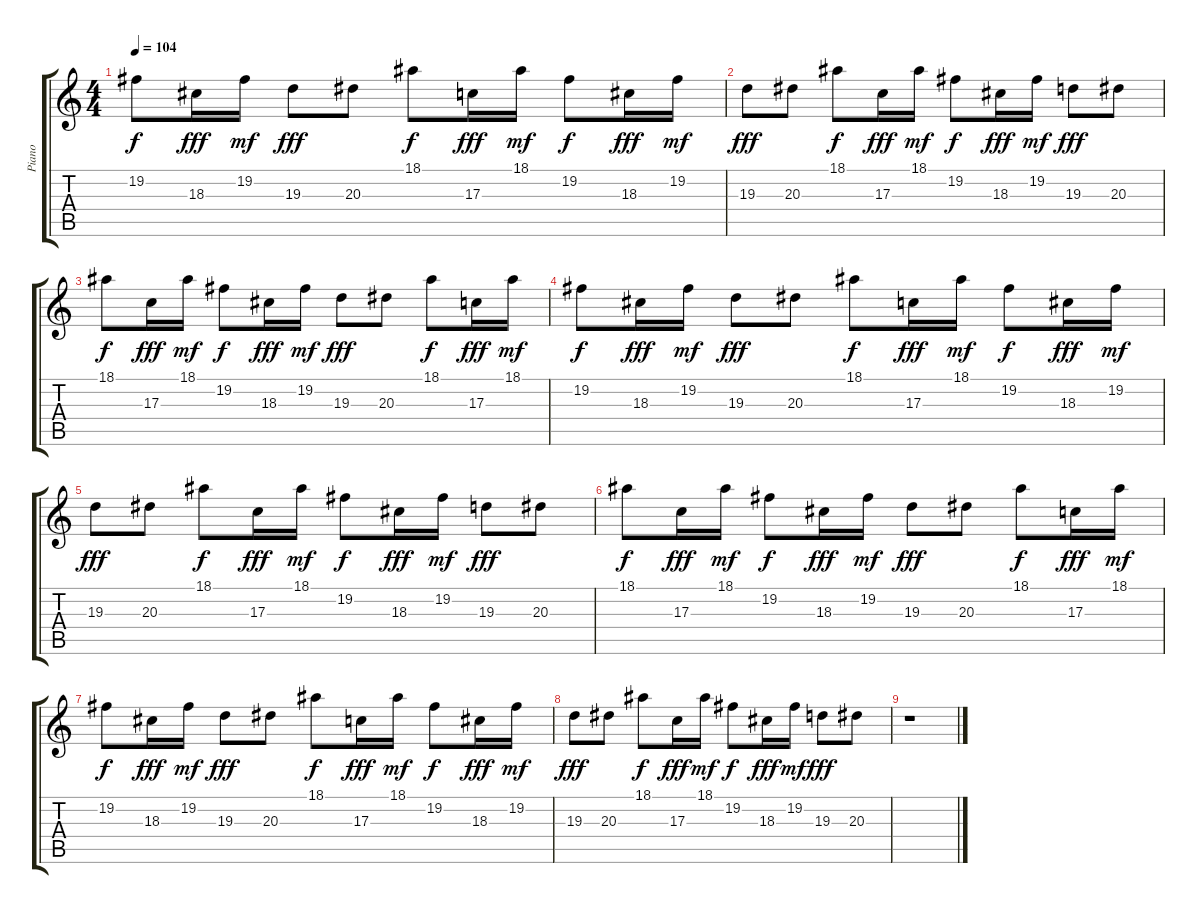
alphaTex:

\track ("Piano" "Piano") {instrument acousticgrandpiano}
\staff {score tabs}
\tuning (E4 B3 G3 D3 A2 E2) {hide}
\ts (4 4)
\tempo 104
\clef g2
\ks c
19.2.8{dy f} 18.3.16{dy fff} 19.2.16{dy mf} 19.3.8{dy fff} 20.3.8 18.1.8{dy f} 17.3.16{dy fff} 18.1.16{dy mf} 19.2.8{dy f} 18.3.16{dy fff} 19.2.16{dy mf} |
19.3.8{dy fff} 20.3.8 18.1.8{dy f} 17.3.16{dy fff} 18.1.16{dy mf} 19.2.8{dy f} 18.3.16{dy fff} 19.2.16{dy mf} 19.3.8{dy fff} 20.3.8 |
18.1.8{dy f} 17.3.16{dy fff} 18.1.16{dy mf} 19.2.8{dy f} 18.3.16{dy fff} 19.2.16{dy mf} 19.3.8{dy fff} 20.3.8 18.1.8{dy f} 17.3.16{dy fff} 18.1.16{dy mf} |
19.2.8{dy f} 18.3.16{dy fff} 19.2.16{dy mf} 19.3.8{dy fff} 20.3.8 18.1.8{dy f} 17.3.16{dy fff} 18.1.16{dy mf} 19.2.8{dy f} 18.3.16{dy fff} 19.2.16{dy mf} |
19.3.8{dy fff} 20.3.8 18.1.8{dy f} 17.3.16{dy fff} 18.1.16{dy mf} 19.2.8{dy f} 18.3.16{dy fff} 19.2.16{dy mf} 19.3.8{dy fff} 20.3.8 |
18.1.8{dy f} 17.3.16{dy fff} 18.1.16{dy mf} 19.2.8{dy f} 18.3.16{dy fff} 19.2.16{dy mf} 19.3.8{dy fff} 20.3.8 18.1.8{dy f} 17.3.16{dy fff} 18.1.16{dy mf} |
19.2.8{dy f} 18.3.16{dy fff} 19.2.16{dy mf} 19.3.8{dy fff} 20.3.8 18.1.8{dy f} 17.3.16{dy fff} 18.1.16{dy mf} 19.2.8{dy f} 18.3.16{dy fff} 19.2.16{dy mf} |
19.3.8{dy fff} 20.3.8 18.1.8{dy f} 17.3.16{dy fff} 18.1.16{dy mf} 19.2.8{dy f} 18.3.16{dy fff} 19.2.16{dy mf} 19.3.8{dy fff} 20.3.8 |
r.1
